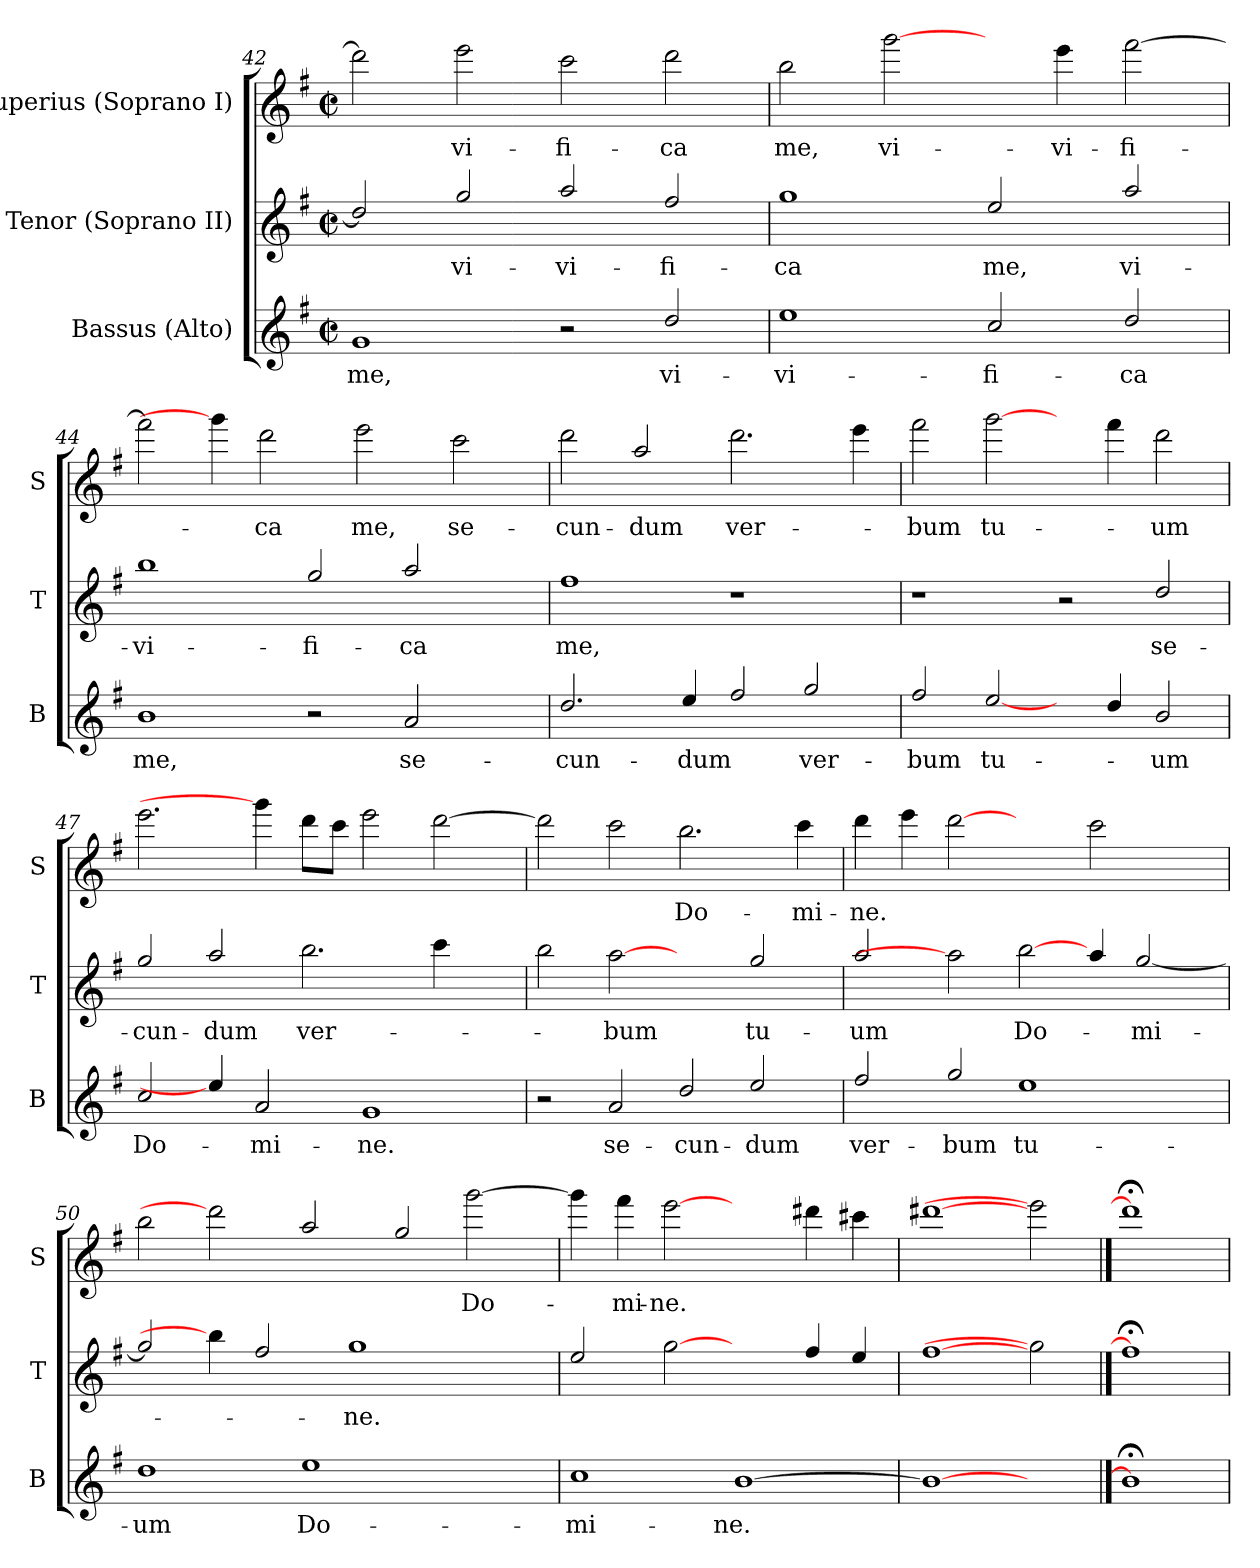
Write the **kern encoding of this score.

**kern	**text	**kern	**text	**kern	**text
*part3	*part3	*part2	*part2	*part1	*part1
*staff3	*staff3	*staff2	*staff2	*staff1	*staff1
*I"Bassus (Alto)	*	*I"Tenor (Soprano II)	*	*I"Superius (Soprano I)	*
*I'B	*	*I'T	*	*I'S	*
*clefG2	*	*clefG2	*	*clefG2	*
*ITrd7c12	*	*ITrd7c12	*	*ITrd7c12	*
*k[f#]	*	*k[f#]	*	*k[f#]	*
*G:	*	*G:	*	*G:	*
*M2/2	*	*M2/2	*	*M2/2	*
*met(c|)	*	*met(c|)	*	*met(c|)	*
=42	=42	=42	=42	=42	=42
!	!LO:LY:b	!	!	!	!
1G	me,	2d/]	.	2dd\]	.
!	!	!	!LO:LY:b	!	!LO:LY:b
.	.	2g/	vi-	2ee\	-vi-
!	!	!	!LO:LY:b	!	!LO:LY:b
2r	.	2a/	-vi-	2cc\	-fi-
!	!LO:LY:b	!	!LO:LY:b	!	!LO:LY:b
2d/	vi-	2f#/	-fi-	2dd\	-ca
!!LO:LB:g=z
=43	=43	=43	=43	=43	=43
!	!LO:LY:b	!	!LO:LY:b	!	!LO:LY:b
1e	-vi-	1g	-ca	2b\	me,
!	!	!	!	!	!LO:LY:b
.	.	.	.	[2gg\	vi-
!	!LO:LY:b	!	!LO:LY:b	!	!
2c/	-fi-	2e/	me,	4ryy	.
!	!	!	!	!	!LO:LY:b
.	.	.	.	4ee\	-vi-
!	!LO:LY:b	!	!LO:LY:b	!	!LO:LY:b
2d/	-ca	2a/	vi-	[2ff#\	-fi-
=44	=44	=44	=44	=44	=44
!	!LO:LY:b	!	!LO:LY:b	!	!
1B	me,	1b	-vi-	2ff#\]	.
.	.	.	.	4gg\]	.
!	!	!	!	!	!LO:LY:b
.	.	.	.	2dd\	-ca
!	!	!	!LO:LY:b	!	!
2r	.	2g/	-fi-	.	.
!	!	!	!	!	!LO:LY:b
.	.	.	.	2ee\	me,
!	!LO:LY:b	!	!LO:LY:b	!	!
2A/	se-	2a/	-ca	.	.
!	!	!	!	!	!LO:LY:b
.	.	.	.	2cc\	se-
4ryy	.	4ryy	.	.	.
=45	=45	=45	=45	=45	=45
!	!LO:LY:b	!	!LO:LY:b	!	!LO:LY:b
2.d/	-cun-	1f#	me,	2dd\	-cun-
!	!	!	!	!	!LO:LY:b
.	.	.	.	2a/	-dum
!	!LO:LY:b	!	!	!	!
4e/	-dum	.	.	.	.
!	!	!	!	!	!LO:LY:b
2f#/	.	1r	.	2.dd\	ver-
!	!LO:LY:b	!	!	!	!
2g/	ver-	.	.	.	.
.	.	.	.	4ee\	.
=46	=46	=46	=46	=46	=46
!	!LO:LY:b	!	!	!	!LO:LY:b
2f#/	-bum	1r	.	2ff#\	-bum
!	!LO:LY:b	!	!	!	!LO:LY:b
[2e/	tu-	.	.	[2gg\	tu-
4ryy	.	2r	.	4ryy	.
4d/	.	.	.	4ff#\	.
!	!LO:LY:b	!	!LO:LY:b	!	!LO:LY:b
2B/	-um	2d/	se-	2dd\	-um
=47	=47	=47	=47	=47	=47
!	!LO:LY:b	!	!LO:LY:b	!	!
2c/	Do-	2g/	-cun-	2.ee\	.
!	!	!	!LO:LY:b	!	!
4e/]	.	2a/	-dum	.	.
!	!LO:LY:b	!	!	!	!
2A/	-mi-	.	.	4gg\]	.
!	!	!	!LO:LY:b	!	!
.	.	2.b\	ver-	8dd\L	.
.	.	.	.	8cc\J	.
!	!LO:LY:b	!	!	!	!
1G	-ne.	.	.	2ee\	.
.	.	4cc\	.	[2dd\	.
.	.	4ryy	.	.	.
!!LO:LB:g=z
=48	=48	=48	=48	=48	=48
2r	.	2b\	.	2dd\]	.
!	!LO:LY:b	!	!LO:LY:b	!	!
2A/	se-	[2a	-bum	2cc\	.
!	!LO:LY:b	!	!	!	!LO:LY:b
2d/	-cun-	2ryy	.	2.b\	Do-
!	!LO:LY:b	!	!LO:LY:b	!	!
2e/	-dum	2g/	tu-	.	.
!	!	!	!	!	!LO:LY:b
.	.	.	.	4cc\	-mi-
=49	=49	=49	=49	=49	=49
!	!LO:LY:b	!	!LO:LY:b	!	!LO:LY:b
2f#/	ver-	2a/	-um	4dd\	-ne.
.	.	.	.	4ee\	.
!	!LO:LY:b	!	!	!	!
2g/	-bum	2a]	.	[2dd	.
!	!LO:LY:b	!	!LO:LY:b	!	!
1e	tu-	[2b\	Do-	2ryy	.
.	.	4a/	.	2cc\	.
!	!	!	!LO:LY:b	!	!
.	.	[2g/	-mi-	.	.
4ryy	.	.	.	4ryy	.
=50	=50	=50	=50	=50	=50
!	!LO:LY:b	!	!	!	!
1d	-um	2g/]	.	2b\	.
.	.	4b\]	.	2dd]	.
.	.	2f#/	.	.	.
!	!LO:LY:b	!	!	!	!
1e	Do-	.	.	2a/	.
!	!	!	!LO:LY:b	!	!
.	.	1g	-ne.	.	.
.	.	.	.	2g/	.
!	!	!	!	!	!LO:LY:b
2ryy	.	.	.	[2gg\	Do-
.	.	4ryy	.	.	.
=51	=51	=51	=51	=51	=51
!	!LO:LY:b	!	!	!	!
1c	-mi-	2e/	.	4gg\]	.
!	!	!	!	!	!LO:LY:b
.	.	.	.	4ff#\	-mi-
!	!	!	!	!	!LO:LY:b
.	.	[2g	.	[2ee	-ne.
!	!LO:LY:b	!	!	!	!
[1B	-ne.	2ryy	.	2ryy	.
.	.	4f#/	.	4dd#X\	.
.	.	4e/	.	4cc#X\	.
=52	=52	=52	=52	=52	=52
1B_	.	[1f#	.	[1dd#X	.
2ryy	.	2g]	.	2ee]	.
==53	==53	==53	==53	==53	==53
1B;<]	.	1f#;<]	.	1dd#;<]	.
=	=	=	=	=	=
*-	*-	*-	*-	*-	*-
